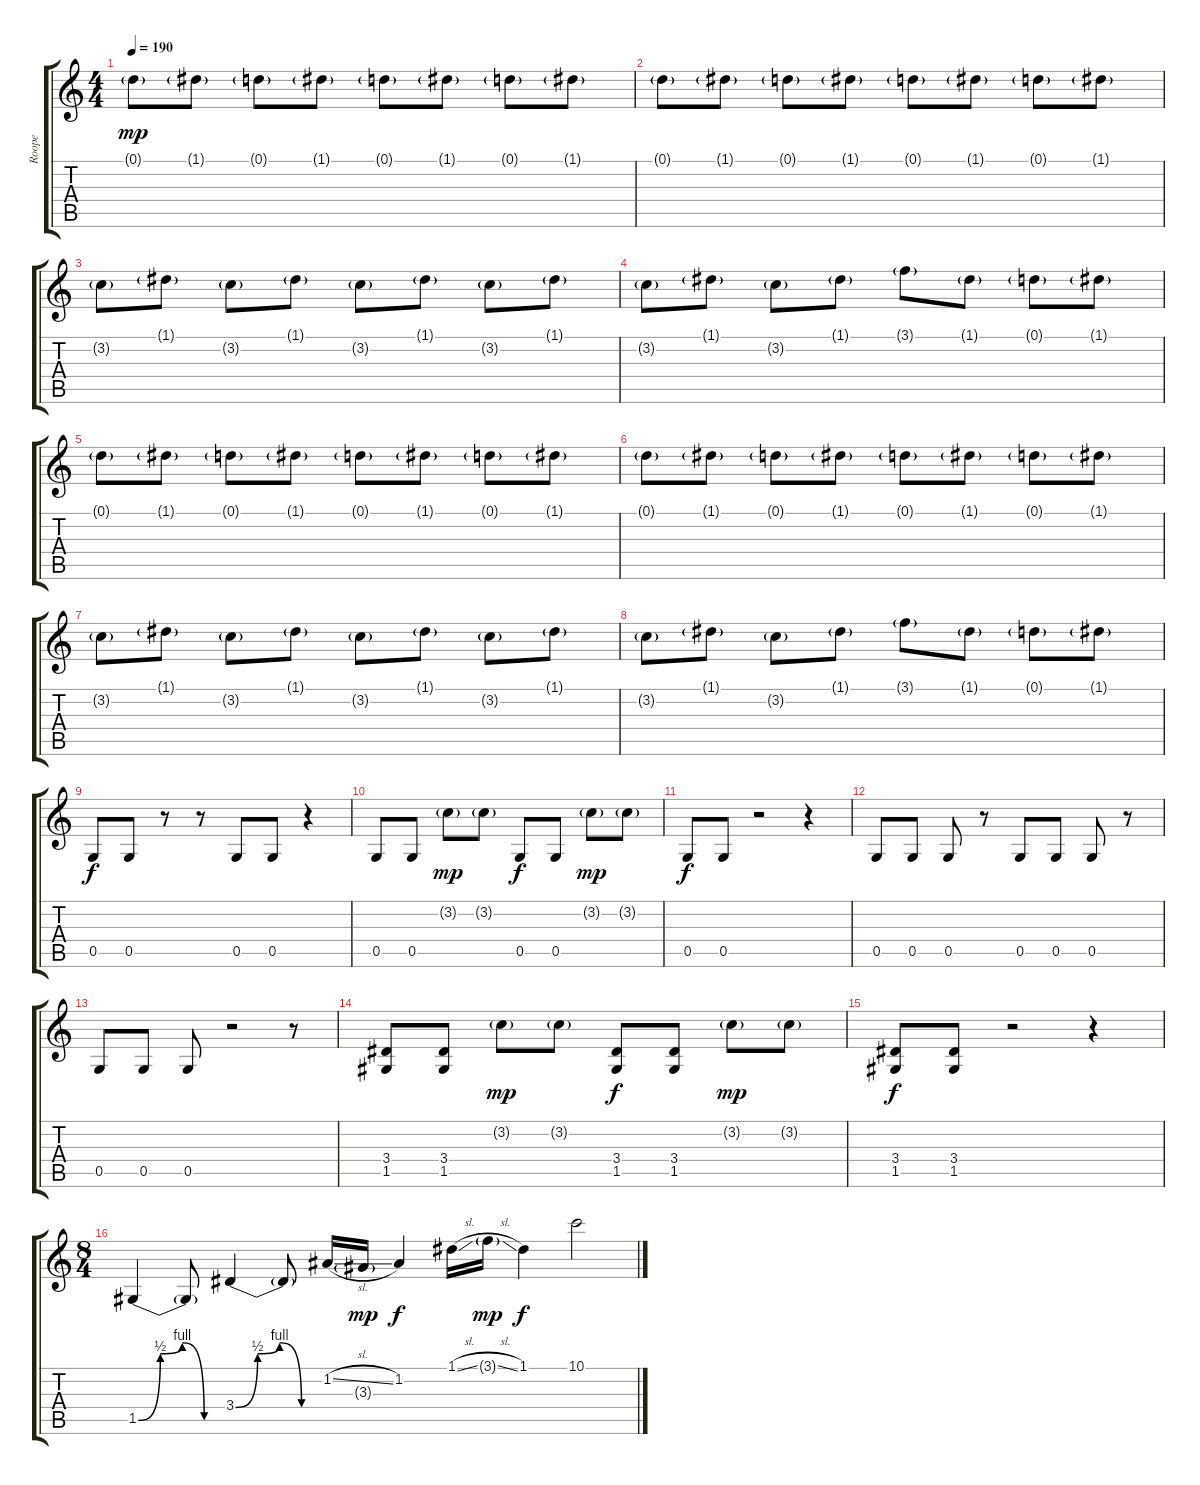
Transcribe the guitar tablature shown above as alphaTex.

\track ("Roope" "Roope") {instrument distortionguitar}
\staff {score tabs}
\tuning (D4 A3 F3 C3 G2 D2) {hide}
\ts (4 4)
\tempo 190
\clef g2
\ks c
0.1{g}.8{dy mp} 1.1{g}.8 0.1{g}.8 1.1{g}.8 0.1{g}.8 1.1{g}.8 0.1{g}.8 1.1{g}.8 |
0.1{g}.8 1.1{g}.8 0.1{g}.8 1.1{g}.8 0.1{g}.8 1.1{g}.8 0.1{g}.8 1.1{g}.8 |
3.2{g}.8 1.1{g}.8 3.2{g}.8 1.1{g}.8 3.2{g}.8 1.1{g}.8 3.2{g}.8 1.1{g}.8 |
3.2{g}.8 1.1{g}.8 3.2{g}.8 1.1{g}.8 3.1{g}.8 1.1{g}.8 0.1{g}.8 1.1{g}.8 |
0.1{g}.8 1.1{g}.8 0.1{g}.8 1.1{g}.8 0.1{g}.8 1.1{g}.8 0.1{g}.8 1.1{g}.8 |
0.1{g}.8 1.1{g}.8 0.1{g}.8 1.1{g}.8 0.1{g}.8 1.1{g}.8 0.1{g}.8 1.1{g}.8 |
3.2{g}.8 1.1{g}.8 3.2{g}.8 1.1{g}.8 3.2{g}.8 1.1{g}.8 3.2{g}.8 1.1{g}.8 |
3.2{g}.8 1.1{g}.8 3.2{g}.8 1.1{g}.8 3.1{g}.8 1.1{g}.8 0.1{g}.8 1.1{g}.8 |
0.5.8{dy f} 0.5.8 r.8 r.8 0.5.8 0.5.8 r.4 |
0.5.8 0.5.8 3.2{g}.8{dy mp} 3.2{g}.8 0.5.8{dy f} 0.5.8 3.2{g}.8{dy mp} 3.2{g}.8 |
0.5.8{dy f} 0.5.8 r.2 r.4 |
0.5.8 0.5.8 0.5.8 r.8 0.5.8 0.5.8 0.5.8 r.8 |
0.5.8 0.5.8 0.5.8 r.2 r.8 |
(3.4 1.5).8 (3.4 1.5).8 3.2{g}.8{dy mp} 3.2{g}.8 (3.4 1.5).8{dy f} (3.4 1.5).8 3.2{g}.8{dy mp} 3.2{g}.8 |
(3.4 1.5).8{dy f} (3.4 1.5).8 r.2 r.4 |
\ts (8 4)
1.5{be (custom 0 0 15 2 30 4 45 0 60 0)}.4 1.5{t}.8 3.4{be (custom 0 0 15 2 30 4 45 0 60 0)}.4 3.4{t}.8 1.2{sl}.16 3.3{g}.16{dy mp} 1.2.4{dy f} 1.1{sl}.16 3.1{sl g}.16{dy mp} 1.1.4{dy f} 10.1.2
